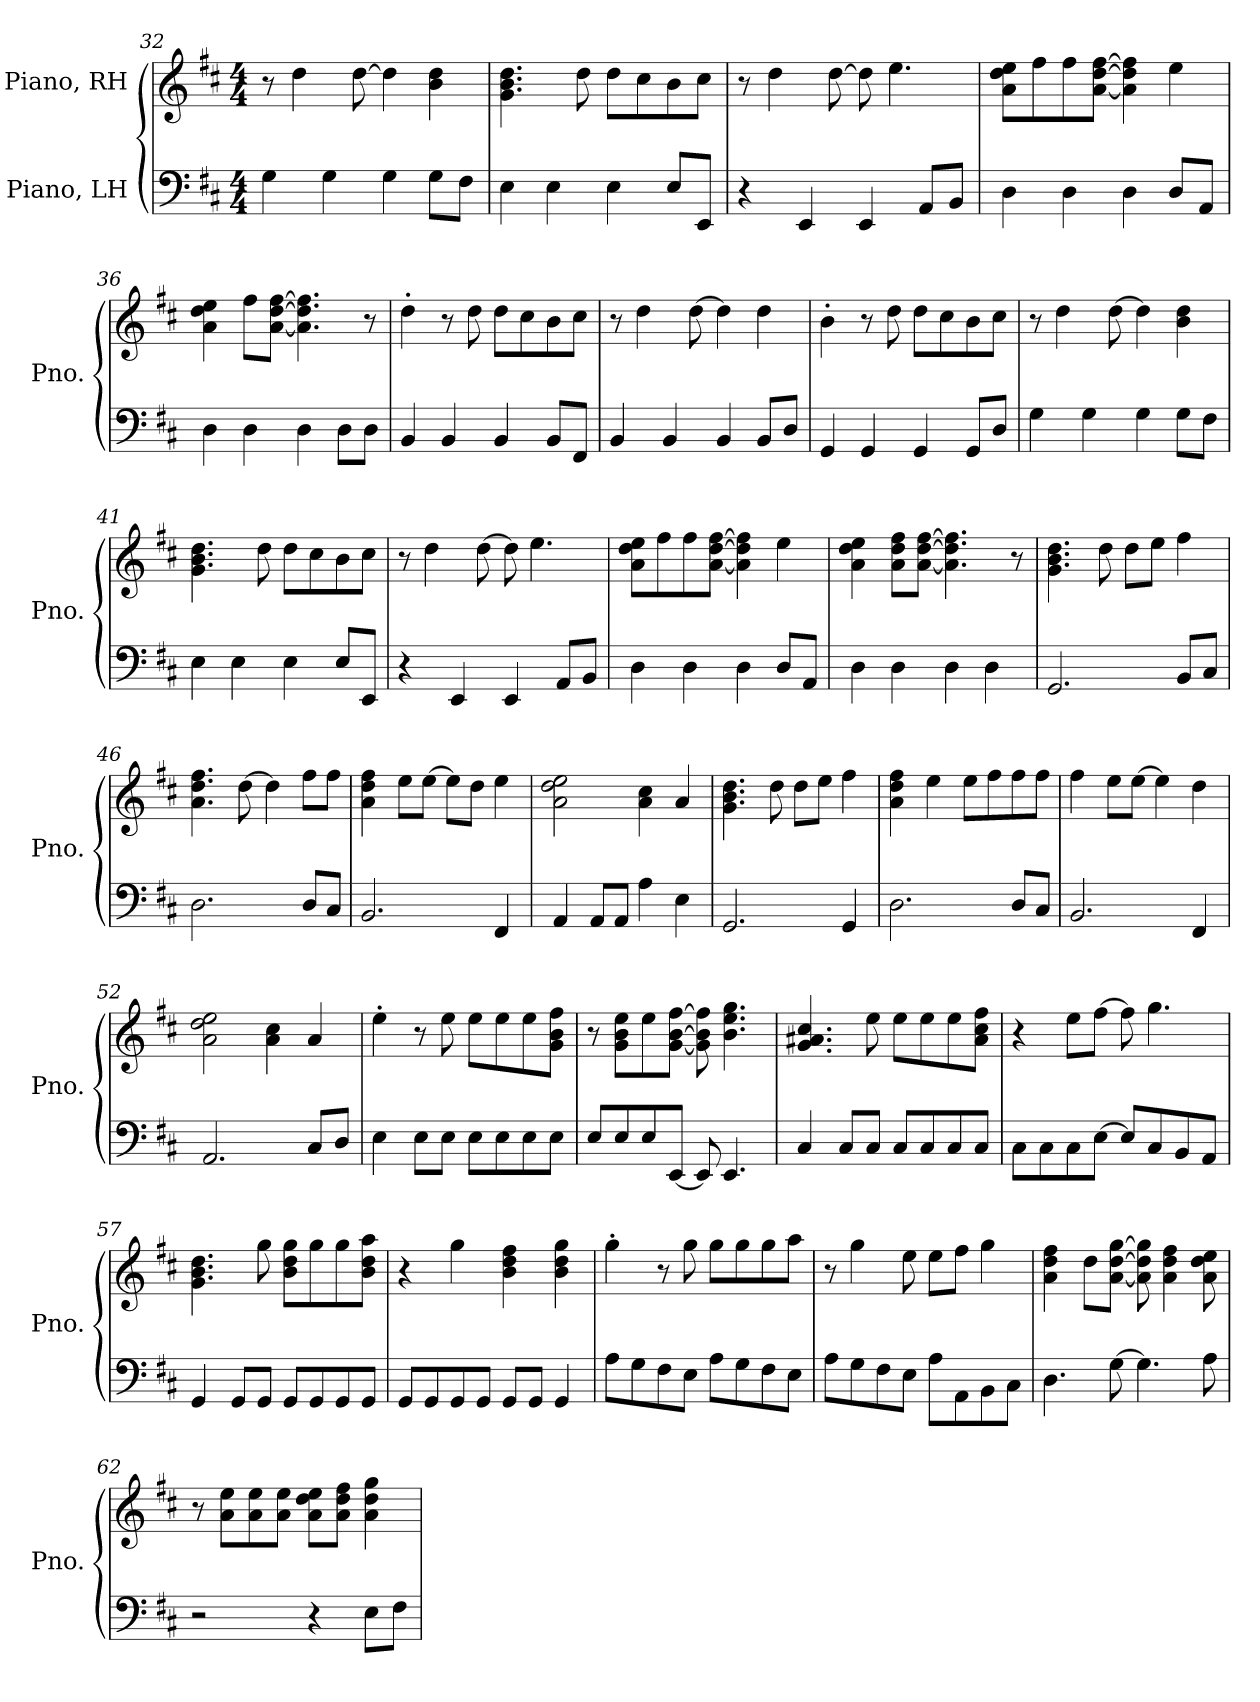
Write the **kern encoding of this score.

**kern	**kern
*part2	*part1
*staff2	*staff1
*I"Piano, LH	*I"Piano, RH
*I'Pno.	*I'Pno.
*clefF4	*clefG2
*k[f#c#]	*k[f#c#]
*M4/4	*M4/4
=32	=32
4G\	8r
.	4dd\
4G\	.
.	[8dd\
4G\	4dd\]
8G\L	4b\ 4dd\
8F#\J	.
!!LO:LB:g=z
=33	=33
4E\	4.g\ 4.b\ 4.dd\
4E\	.
.	8dd\
4E\	8dd\L
.	8cc#\
8E/L	8b\
8EE/J	8cc#\J
=34	=34
4r	8r
.	4dd\
4EE/	.
.	[8dd\
4EE/	8dd\]
.	4.ee\
8AA/L	.
8BB/J	.
=35	=35
4D\	8a\ 8dd\ 8ee\L
.	8ff#\
4D\	8ff#\
.	[8a\ [8dd\ [8ff#\J
4D\	4a\] 4dd\] 4ff#\]
8D/L	4ee\
8AA/J	.
=36	=36
4D\	4a\ 4dd\ 4ee\
4D\	8ff#\L
.	[8a\ [8dd\ [8ff#\J
4D\	4.a\] 4.dd\] 4.ff#\]
8D\L	.
8D\J	8r
=37	=37
4BB/	4dd'\
4BB/	8r
.	8dd\
4BB/	8dd\L
.	8cc#\
8BB/L	8b\
8FF#/J	8cc#\J
!!LO:LB:g=z
=38	=38
4BB/	8r
.	4dd\
4BB/	.
.	[8dd\
4BB/	4dd\]
8BB/L	4dd\
8D/J	.
=39	=39
4GG/	4b'\
4GG/	8r
.	8dd\
4GG/	8dd\L
.	8cc#\
8GG/L	8b\
8D/J	8cc#\J
=40	=40
4G\	8r
.	4dd\
4G\	.
.	[8dd\
4G\	4dd\]
8G\L	4b\ 4dd\
8F#\J	.
=41	=41
4E\	4.g\ 4.b\ 4.dd\
4E\	.
.	8dd\
4E\	8dd\L
.	8cc#\
8E/L	8b\
8EE/J	8cc#\J
=42	=42
4r	8r
.	4dd\
4EE/	.
.	[8dd\
4EE/	8dd\]
.	4.ee\
8AA/L	.
8BB/J	.
=43	=43
4D\	8a\ 8dd\ 8ee\L
.	8ff#\
4D\	8ff#\
.	[8a\ [8dd\ [8ff#\J
4D\	4a\] 4dd\] 4ff#\]
8D/L	4ee\
8AA/J	.
!!LO:LB:g=z
=44	=44
4D\	4a\ 4dd\ 4ee\
4D\	8a\ 8dd\ 8ff#\L
.	[8a\ [8dd\ [8ff#\J
4D\	4.a\] 4.dd\] 4.ff#\]
4D\	.
.	8r
=45	=45
2.GG/	4.g\ 4.b\ 4.dd\
.	8dd\
.	8dd\L
.	8ee\J
8BB/L	4ff#\
8C#/J	.
=46	=46
2.D\	4.a\ 4.dd\ 4.ff#\
.	[8dd\
.	4dd\]
8D/L	8ff#\L
8C#/J	8ff#\J
=47	=47
2.BB/	4a\ 4dd\ 4ff#\
.	8ee\L
.	[8ee\J
.	8ee\L]
.	8dd\J
4FF#/	4ee\
=48	=48
4AA/	2a\ 2dd\ 2ee\
8AA/L	.
8AA/J	.
4A\	4a\ 4cc#\
4E\	4a/
=49	=49
2.GG/	4.g\ 4.b\ 4.dd\
.	8dd\
.	8dd\L
.	8ee\J
4GG/	4ff#\
!!LO:LB:g=z
=50	=50
2.D\	4a\ 4dd\ 4ff#\
.	4ee\
.	8ee\L
.	8ff#\
8D/L	8ff#\
8C#/J	8ff#\J
=51	=51
2.BB/	4ff#\
.	8ee\L
.	[8ee\J
.	4ee\]
4FF#/	4dd\
=52	=52
2.AA/	2a\ 2dd\ 2ee\
.	4a\ 4cc#\
8C#/L	4a/
8D/J	.
=53	=53
4E\	4ee'\
8E\L	8r
8E\J	8ee\
8E\L	8ee\L
8E\	8ee\
8E\	8ee\
8E\J	8g\ 8b\ 8ff#\J
=54	=54
8E/L	8r
8E/	8g\ 8b\ 8ee\L
8E/	8ee\
[8EE/J	[8g\ [8b\ [8ff#\J
8EE/]	8g\] 8b\] 8ff#\]
4.EE/	4.b\ 4.ee\ 4.gg\
=55	=55
4C#/	4.g/ 4.a#X/ 4.cc#/
8C#/L	.
8C#/J	8ee\
8C#/L	8ee\L
8C#/	8ee\
8C#/	8ee\
8C#/J	8a#\ 8cc#\ 8ff#\J
!!LO:PB:g=z
=56	=56
8C#\L	4r
8C#\	.
8C#\	8ee\L
[8E\J	[8ff#\J
8E/L]	8ff#\]
8C#/	4.gg\
8BB/	.
8AA/J	.
=57	=57
4GG/	4.g\ 4.b\ 4.dd\
8GG/L	.
8GG/J	8gg\
8GG/L	8b\ 8dd\ 8gg\L
8GG/	8gg\
8GG/	8gg\
8GG/J	8b\ 8dd\ 8aa\J
=58	=58
8GG/L	4r
8GG/	.
8GG/	4gg\
8GG/J	.
8GG/L	4b\ 4dd\ 4ff#\
8GG/J	.
4GG/	4b\ 4dd\ 4gg\
=59	=59
8A\L	4gg'\
8G\	.
8F#\	8r
8E\J	8gg\
8A\L	8gg\L
8G\	8gg\
8F#\	8gg\
8E\J	8aa\J
=60	=60
8A\L	8r
8G\	4gg\
8F#\	.
8E\J	8ee\
8A\L	8ee\L
8AA\	8ff#\J
8BB\	4gg\
8C#\J	.
!!LO:LB:g=z
=61	=61
4.D\	4a\ 4dd\ 4ff#\
.	8dd\L
[8G\	[8a\ [8dd\ [8gg\J
4.G\]	8a\] 8dd\] 8gg\]
.	4a\ 4dd\ 4ff#\
8A\	8a\ 8dd\ 8ee\
=62	=62
2r	8r
.	8a\ 8ee\L
.	8a\ 8ee\
.	8a\ 8ee\J
4r	8a\ 8dd\ 8ee\L
.	8a\ 8dd\ 8ff#\J
8E\L	4a\ 4dd\ 4gg\
8F#\J	.
=	=
*-	*-
